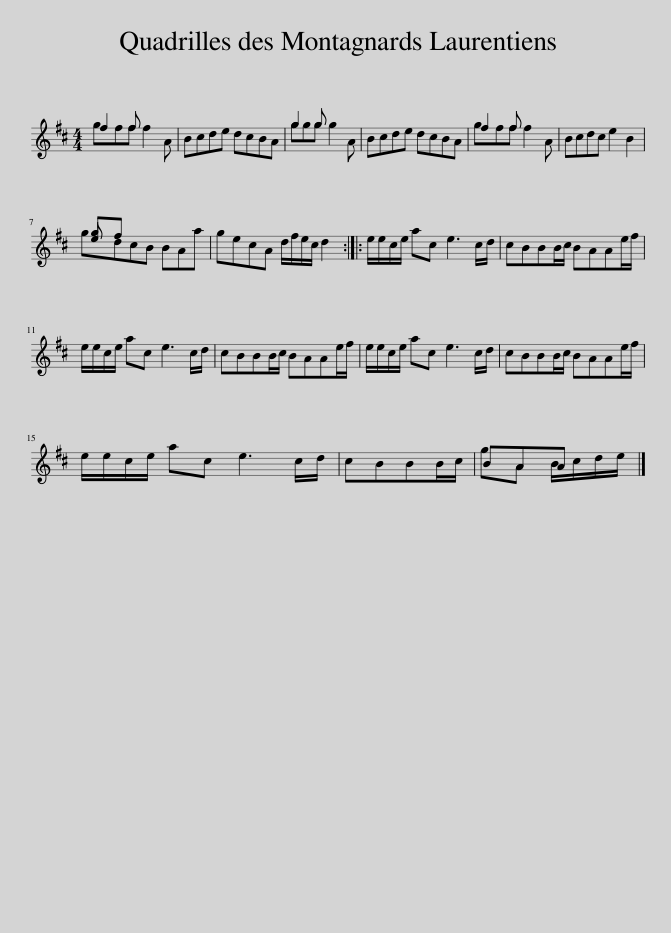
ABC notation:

X:1
%%score ( 1 2 3 )
L:1/8
M:4/4
I:linebreak $
K:D
V:1 treble
V:2 treble
V:3 treble
V:1
 f2 f x3 | Bcde dcBA | g2 g x3 | Bcde dcBA | f2 f x3 | %5
 Bcdc e2 B2 |$ e x6 | gecA d/f/e/c/ d2 :: e/e/c/e/ ac e3 c/d/ | cBBB/c/ BAAe/f/ |$ %10
 e/e/c/e/ ac e3 c/d/ | cBBB/c/ BAAe/f/ | e/e/c/e/ ac e3 c/d/ | cBBB/c/ BAAe/f/ |$ e/e/c/e/ ac e3 c/d/ | %15
 cBBB/c/ | BAA x |] %17
V:2
 gff f2 A | x8 | ggg g2 A | x8 | gff f2 A | %5
 x8 |$ gdcB BAa | x8 :: x8 | x8 |$ %10
 x8 | x8 | x8 | x8 |$ x8 | %15
 x4 | gA B/c/d/e/ |] %17
V:3
 x6 | x8 | x6 | x8 | x6 | %5
 x8 |$ gf x5 | x8 :: x8 | x8 |$ %10
 x8 | x8 | x8 | x8 |$ x8 | %15
 x4 | x4 |] %17
